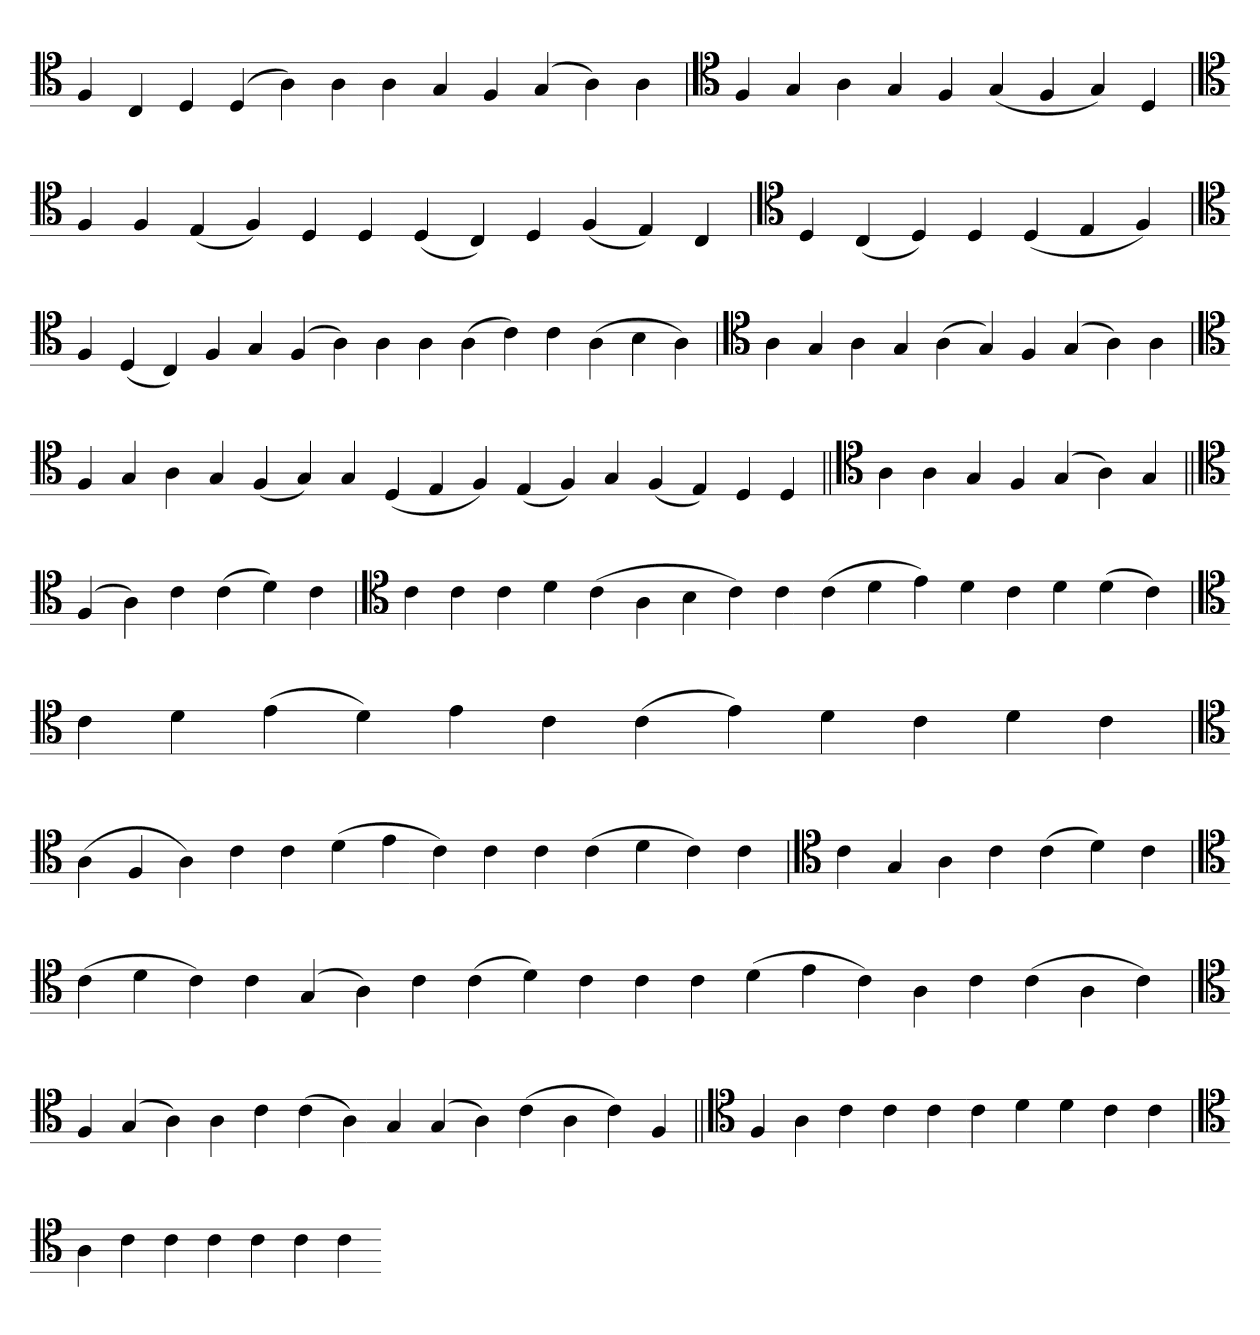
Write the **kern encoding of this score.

**kern
*part1
*staff1
*clefC4
=
4F
4C
4D
(4D
4A)
4A
4A
4G
4F
(4G
4A)
4A
='
*clefC4
4F
4G
4A
4G
4F
(4G
4F
4G)
4D
=`
*clefC4
4F
4F
(4E
4F)
4D
4D
(4D
4C)
4D
(4F
4E)
4C
=
*clefC4
4D
(4C
4D)
4D
(4D
4E
4F)
=`
*clefC4
4F
(4D
4C)
4F
4G
(4F
4A)
4A
4A
(4A
4c)
4c
(4A
4B
4A)
='
*clefC4
4A
4G
4A
4G
(4A
4G)
4F
(4G
4A)
4A
='
*clefC4
4F
4G
4A
4G
(4F
4G)
4G
(4D
4E
4F)
(4E
4F)
4G
(4F
4E)
4D
4D
=||
*clefC4
4A
4A
4G
4F
(4G
4A)
4G
=||
*clefC4
(4F
4A)
4c
(4c
4d)
4c
=`
*clefC4
4c
4c
4c
4d
(4c
4A
4B
4c)
4c
(4c
4d
4e)
4d
4c
4d
(4d
4c)
='
*clefC4
4c
4d
(4e
4d)
4e
4c
(4c
4e)
4d
4c
4d
4c
=`
*clefC4
(4A
4F
4A)
4c
4c
(4d
4e
4c)
4c
4c
(4c
4d
4c)
4c
=
*clefC4
4c
4G
4A
4c
(4c
4d)
4c
=`
*clefC4
(4c
4d
4c)
4c
(4G
4A)
4c
(4c
4d)
4c
4c
4c
(4d
4e
4c)
4A
4c
(4c
4A
4c)
='
*clefC4
4F
(4G
4A)
4A
4c
(4c
4A)
4G
(4G
4A)
(4c
4A
4c)
4F
=||
*clefC4
4F
4A
4c
4c
4c
4c
4d
4d
4c
4c
=
*clefC4
4A
4c
4c
4c
4c
4c
4c
=-
*-
